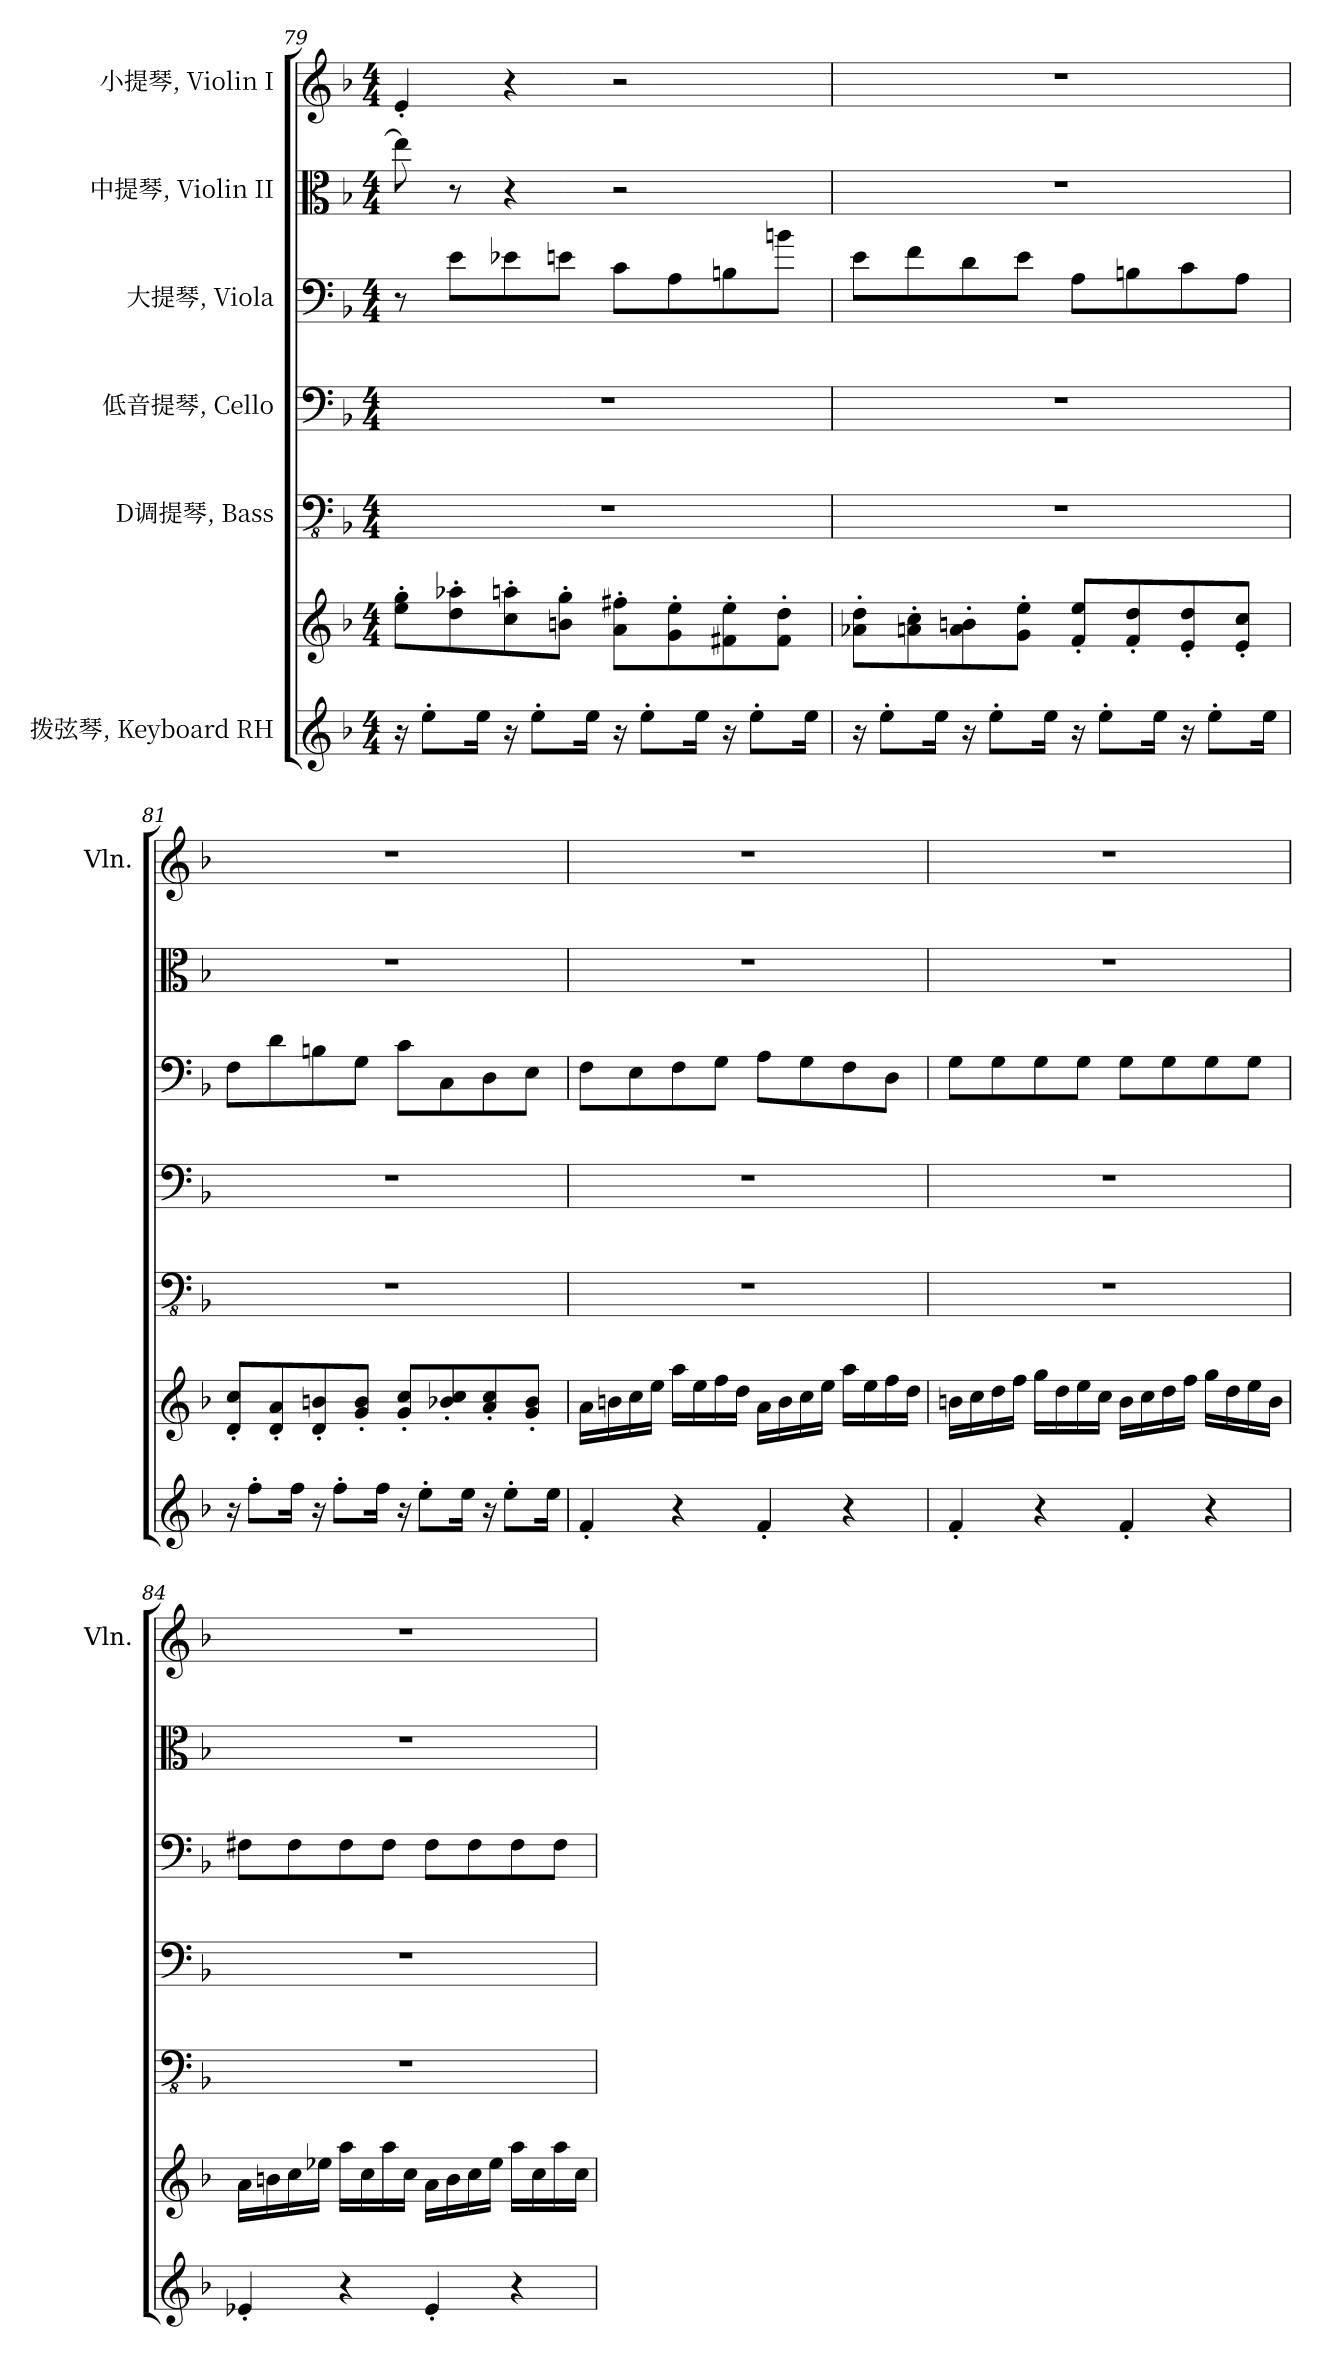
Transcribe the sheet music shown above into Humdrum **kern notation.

**kern	**kern	**kern	**kern	**kern	**kern	**kern
*part6	*part6	*part5	*part4	*part3	*part2	*part1
*staff7	*staff6	*staff5	*staff4	*staff3	*staff2	*staff1
*I"拨弦琴, Keyboard RH	*	*I"D调提琴, Bass	*I"低音提琴, Cello	*I"大提琴, Viola	*I"中提琴, Violin II	*I"小提琴, Violin I
*	*	*	*	*	*	*I'Vln.
*clefG2	*clefG2	*clefFv4	*clefF4	*clefF4	*clefC3	*clefG2
*	*	*ITrd7c12	*ITrd7c12	*	*	*
*k[b-]	*k[b-]	*k[b-]	*k[b-]	*k[b-]	*k[b-]	*k[b-]
*M4/4	*M4/4	*M4/4	*M4/4	*M4/4	*M4/4	*M4/4
=79	=79	=79	=79	=79	=79	=79
16r	8ee\' 8gg\'L	1r	1r	8r	8ee\]	4e'/
8ee'\L	.	.	.	.	.	.
.	8dd\' 8aa-X\'	.	.	8e\L	8r	.
16ee\Jk	.	.	.	.	.	.
16r	8cc\' 8aan\'	.	.	8e-X\	4r	4r
8ee'\L	.	.	.	.	.	.
.	8bn\' 8gg\'J	.	.	8en\J	.	.
16ee\Jk	.	.	.	.	.	.
16r	8a\' 8ff#X\'L	.	.	8c\L	2r	2r
8ee'\L	.	.	.	.	.	.
.	8g\' 8ee\'	.	.	8A\	.	.
16ee\Jk	.	.	.	.	.	.
16r	8f#X\' 8ee\'	.	.	8Bn\	.	.
8ee'\L	.	.	.	.	.	.
.	8f#\' 8dd\'J	.	.	8bn\J	.	.
16ee\Jk	.	.	.	.	.	.
!!LO:PB:g=z
=80	=80	=80	=80	=80	=80	=80
16r	8a-X\' 8dd\'L	1r	1r	8e\L	1r	1r
8ee'\L	.	.	.	.	.	.
.	8an\' 8cc\'	.	.	8f\	.	.
16ee\Jk	.	.	.	.	.	.
16r	8a\' 8bn\'	.	.	8d\	.	.
8ee'\L	.	.	.	.	.	.
.	8g\' 8ee\'J	.	.	8e\J	.	.
16ee\Jk	.	.	.	.	.	.
16r	8f/' 8ee/'L	.	.	8A\L	.	.
8ee'\L	.	.	.	.	.	.
.	8f/' 8dd/'	.	.	8Bn\	.	.
16ee\Jk	.	.	.	.	.	.
16r	8e/' 8dd/'	.	.	8c\	.	.
8ee'\L	.	.	.	.	.	.
.	8e/' 8cc/'J	.	.	8A\J	.	.
16ee\Jk	.	.	.	.	.	.
=81	=81	=81	=81	=81	=81	=81
16r	8d/' 8cc/'L	1r	1r	8F\L	1r	1r
8ff'\L	.	.	.	.	.	.
.	8d/' 8a/'	.	.	8d\	.	.
16ff\Jk	.	.	.	.	.	.
16r	8d/' 8bn/'	.	.	8Bn\	.	.
8ff'\L	.	.	.	.	.	.
.	8g/' 8b/'J	.	.	8G\J	.	.
16ff\Jk	.	.	.	.	.	.
16r	8g/' 8cc/'L	.	.	8c\L	.	.
8ee'\L	.	.	.	.	.	.
.	8b-X/' 8cc/'	.	.	8C\	.	.
16ee\Jk	.	.	.	.	.	.
16r	8a/' 8cc/'	.	.	8D\	.	.
8ee'\L	.	.	.	.	.	.
.	8g/' 8b-/'J	.	.	8E\J	.	.
16ee\Jk	.	.	.	.	.	.
=82	=82	=82	=82	=82	=82	=82
4f'/	16a\LL	1r	1r	8F\L	1r	1r
.	16bn\	.	.	.	.	.
.	16cc\	.	.	8E\	.	.
.	16ee\JJ	.	.	.	.	.
4r	16aa\LL	.	.	8F\	.	.
.	16ee\	.	.	.	.	.
.	16ff\	.	.	8G\J	.	.
.	16dd\JJ	.	.	.	.	.
4f'/	16a\LL	.	.	8A\L	.	.
.	16b\	.	.	.	.	.
.	16cc\	.	.	8G\	.	.
.	16ee\JJ	.	.	.	.	.
4r	16aa\LL	.	.	8F\	.	.
.	16ee\	.	.	.	.	.
.	16ff\	.	.	8D\J	.	.
.	16dd\JJ	.	.	.	.	.
!!LO:PB:g=z
=83	=83	=83	=83	=83	=83	=83
4f'/	16bn\LL	1r	1r	8G\L	1r	1r
.	16cc\	.	.	.	.	.
.	16dd\	.	.	8G\	.	.
.	16ff\JJ	.	.	.	.	.
4r	16gg\LL	.	.	8G\	.	.
.	16dd\	.	.	.	.	.
.	16ee\	.	.	8G\J	.	.
.	16cc\JJ	.	.	.	.	.
4f'/	16b\LL	.	.	8G\L	.	.
.	16cc\	.	.	.	.	.
.	16dd\	.	.	8G\	.	.
.	16ff\JJ	.	.	.	.	.
4r	16gg\LL	.	.	8G\	.	.
.	16dd\	.	.	.	.	.
.	16ee\	.	.	8G\J	.	.
.	16b\JJ	.	.	.	.	.
=84	=84	=84	=84	=84	=84	=84
4e-X'/	16a\LL	1r	1r	8F#X\L	1r	1r
.	16bn\	.	.	.	.	.
.	16cc\	.	.	8F#\	.	.
.	16ee-X\JJ	.	.	.	.	.
4r	16aa\LL	.	.	8F#\	.	.
.	16cc\	.	.	.	.	.
.	16aa\	.	.	8F#\J	.	.
.	16cc\JJ	.	.	.	.	.
4e-'/	16a\LL	.	.	8F#\L	.	.
.	16b\	.	.	.	.	.
.	16cc\	.	.	8F#\	.	.
.	16ee-\JJ	.	.	.	.	.
4r	16aa\LL	.	.	8F#\	.	.
.	16cc\	.	.	.	.	.
.	16aa\	.	.	8F#\J	.	.
.	16cc\JJ	.	.	.	.	.
=	=	=	=	=	=	=
*-	*-	*-	*-	*-	*-	*-
